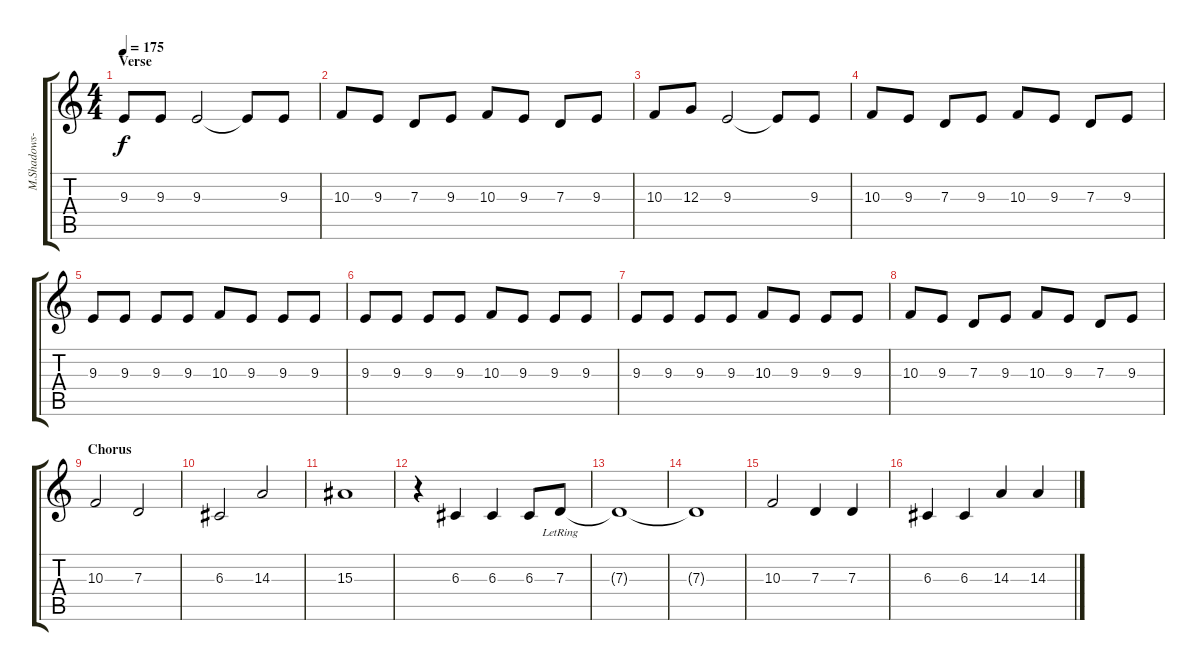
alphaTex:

\track ("M.Shadows-Vocals" "M.Shadows-") {instrument clarinet}
\staff {score tabs}
\tuning (E4 B3 G3 D3 A2 E2) {hide}
\ts (4 4)
\section ("" "Verse")
\tempo 175
\clef g2
\ks c
9.3.8{dy f} 9.3.8 9.3.2 9.3{t}.8 9.3.8 |
10.3.8 9.3.8 7.3.8 9.3.8 10.3.8 9.3.8 7.3.8 9.3.8 |
10.3.8 12.3.8 9.3.2 9.3{t}.8 9.3.8 |
10.3.8 9.3.8 7.3.8 9.3.8 10.3.8 9.3.8 7.3.8 9.3.8 |
9.3.8 9.3.8 9.3.8 9.3.8 10.3.8 9.3.8 9.3.8 9.3.8 |
9.3.8 9.3.8 9.3.8 9.3.8 10.3.8 9.3.8 9.3.8 9.3.8 |
9.3.8 9.3.8 9.3.8 9.3.8 10.3.8 9.3.8 9.3.8 9.3.8 |
10.3.8 9.3.8 7.3.8 9.3.8 10.3.8 9.3.8 7.3.8 9.3.8 |
\section ("" "Chorus")
10.3.2 7.3.2 |
6.3.2 14.3.2 |
15.3.1 |
r.4 6.3.4 6.3.4 6.3.8 7.3{lr}.8{volume 6} |
7.3{t}.1 |
7.3{t}.1 |
10.3.2{volume 16} 7.3.4 7.3.4 |
6.3.4 6.3.4 14.3.4 14.3.4
